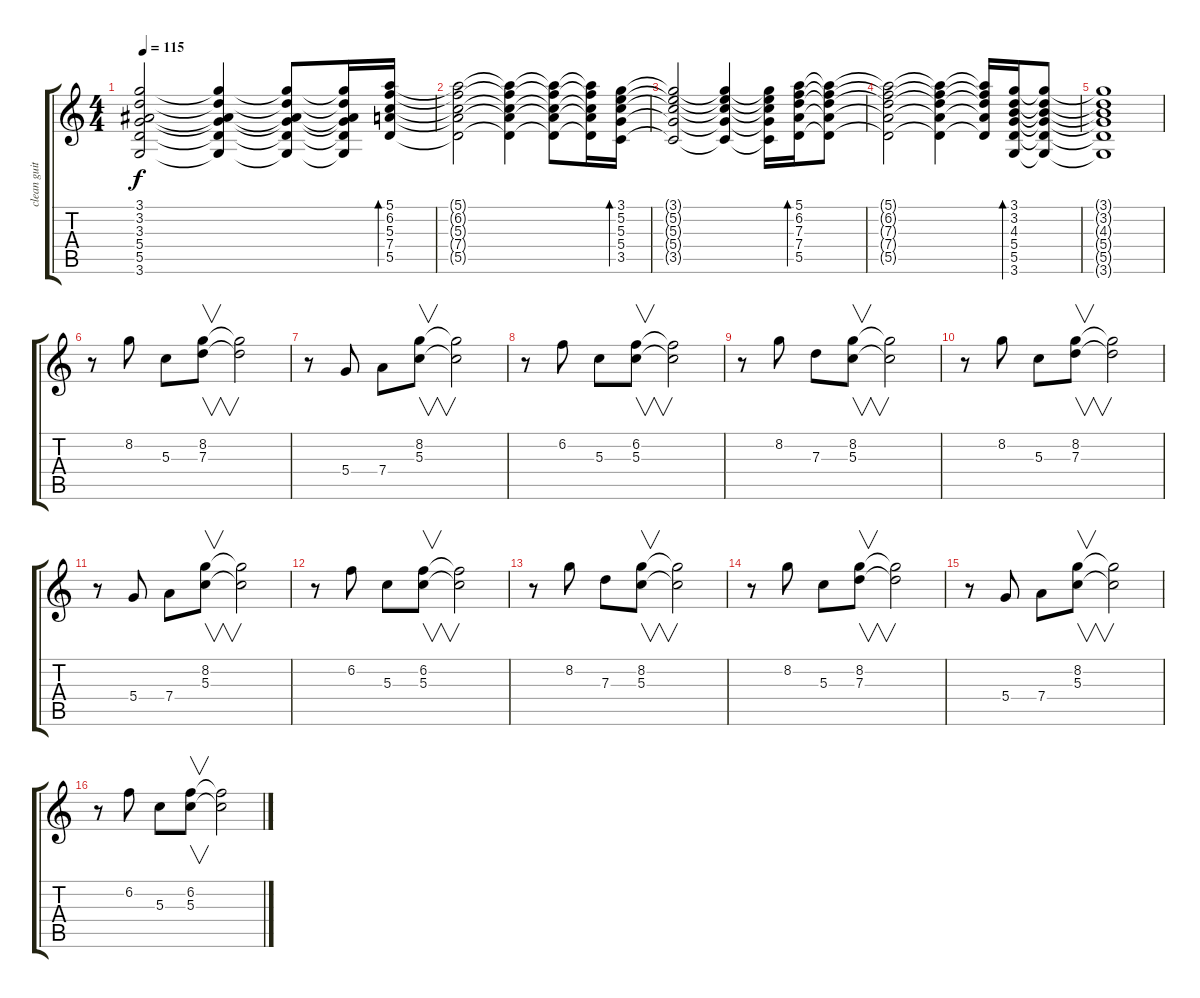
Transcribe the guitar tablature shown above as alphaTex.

\track ("clean guitar" "clean guit") {instrument overdrivenguitar}
\staff {score tabs}
\tuning (E4 B3 G3 D3 A2 E2) {hide}
\ts (4 4)
\tempo 115
\clef g2
\ks c
(3.1{t} 3.2{t} 3.3{t} 5.4{t} 5.5{t} 3.6{t}).2{dy f} (3.1{t} 3.2{t} 3.3{t} 5.4{t} 5.5{t} 3.6{t}).4 (3.1{t} 3.2{t} 3.3{t} 5.4{t} 5.5{t} 3.6{t}).8 (3.1{t} 3.2{t} 3.3{t} 5.4{t} 5.5{t} 3.6{t}).16 (5.1 6.2 5.3 7.4 5.5).16{bd 240} |
(5.1{t} 6.2{t} 5.3{t} 7.4{t} 5.5{t}).2 (5.1{t} 6.2{t} 5.3{t} 7.4{t} 5.5{t}).4 (5.1{t} 6.2{t} 5.3{t} 7.4{t} 5.5{t}).8 (5.1{t} 6.2{t} 5.3{t} 7.4{t} 5.5{t}).16 (3.1 5.2 5.3 5.4 3.5).16{bd 240} |
(3.1{t} 5.2{t} 5.3{t} 5.4{t} 3.5{t}).2 (3.1{t} 5.2{t} 5.3{t} 5.4{t} 3.5{t}).4 (3.1{t} 5.2{t} 5.3{t} 5.4{t} 3.5{t}).16 (5.1 6.2 7.3 7.4 5.5).16{bd 240} (5.1{t} 6.2{t} 7.3{t} 7.4{t} 5.5{t}).8 |
(5.1{t} 6.2{t} 7.3{t} 7.4{t} 5.5{t}).2 (5.1{t} 6.2{t} 7.3{t} 7.4{t} 5.5{t}).4 (5.1{t} 6.2{t} 7.3{t} 7.4{t} 5.5{t}).16 (3.1 3.2 4.3 5.4 5.5 3.6).16{bd 240} (3.1{t} 3.2{t} 4.3{t} 5.4{t} 5.5{t} 3.6{t}).8 |
(3.1{t} 3.2{t} 4.3{t} 5.4{t} 5.5{t} 3.6{t}).1 |
r.8 8.2.8 5.3.8 (8.2 7.3).8{v} (8.2{t} 7.3{t}).2 |
r.8 5.4.8 7.4.8 (8.2 5.3).8{v} (8.2{t} 5.3{t}).2 |
r.8 6.2.8 5.3.8 (6.2 5.3).8{v} (6.2{t} 5.3{t}).2 |
r.8 8.2.8 7.3.8 (8.2 5.3).8{v} (8.2{t} 5.3{t}).2 |
r.8 8.2.8 5.3.8 (8.2 7.3).8{v} (8.2{t} 7.3{t}).2 |
r.8 5.4.8 7.4.8 (8.2 5.3).8{v} (8.2{t} 5.3{t}).2 |
r.8 6.2.8 5.3.8 (6.2 5.3).8{v} (6.2{t} 5.3{t}).2 |
r.8 8.2.8 7.3.8 (8.2 5.3).8{v} (8.2{t} 5.3{t}).2 |
r.8 8.2.8 5.3.8 (8.2 7.3).8{v} (8.2{t} 7.3{t}).2 |
r.8 5.4.8 7.4.8 (8.2 5.3).8{v} (8.2{t} 5.3{t}).2 |
r.8 6.2.8 5.3.8 (6.2 5.3).8{v} (6.2{t} 5.3{t}).2
